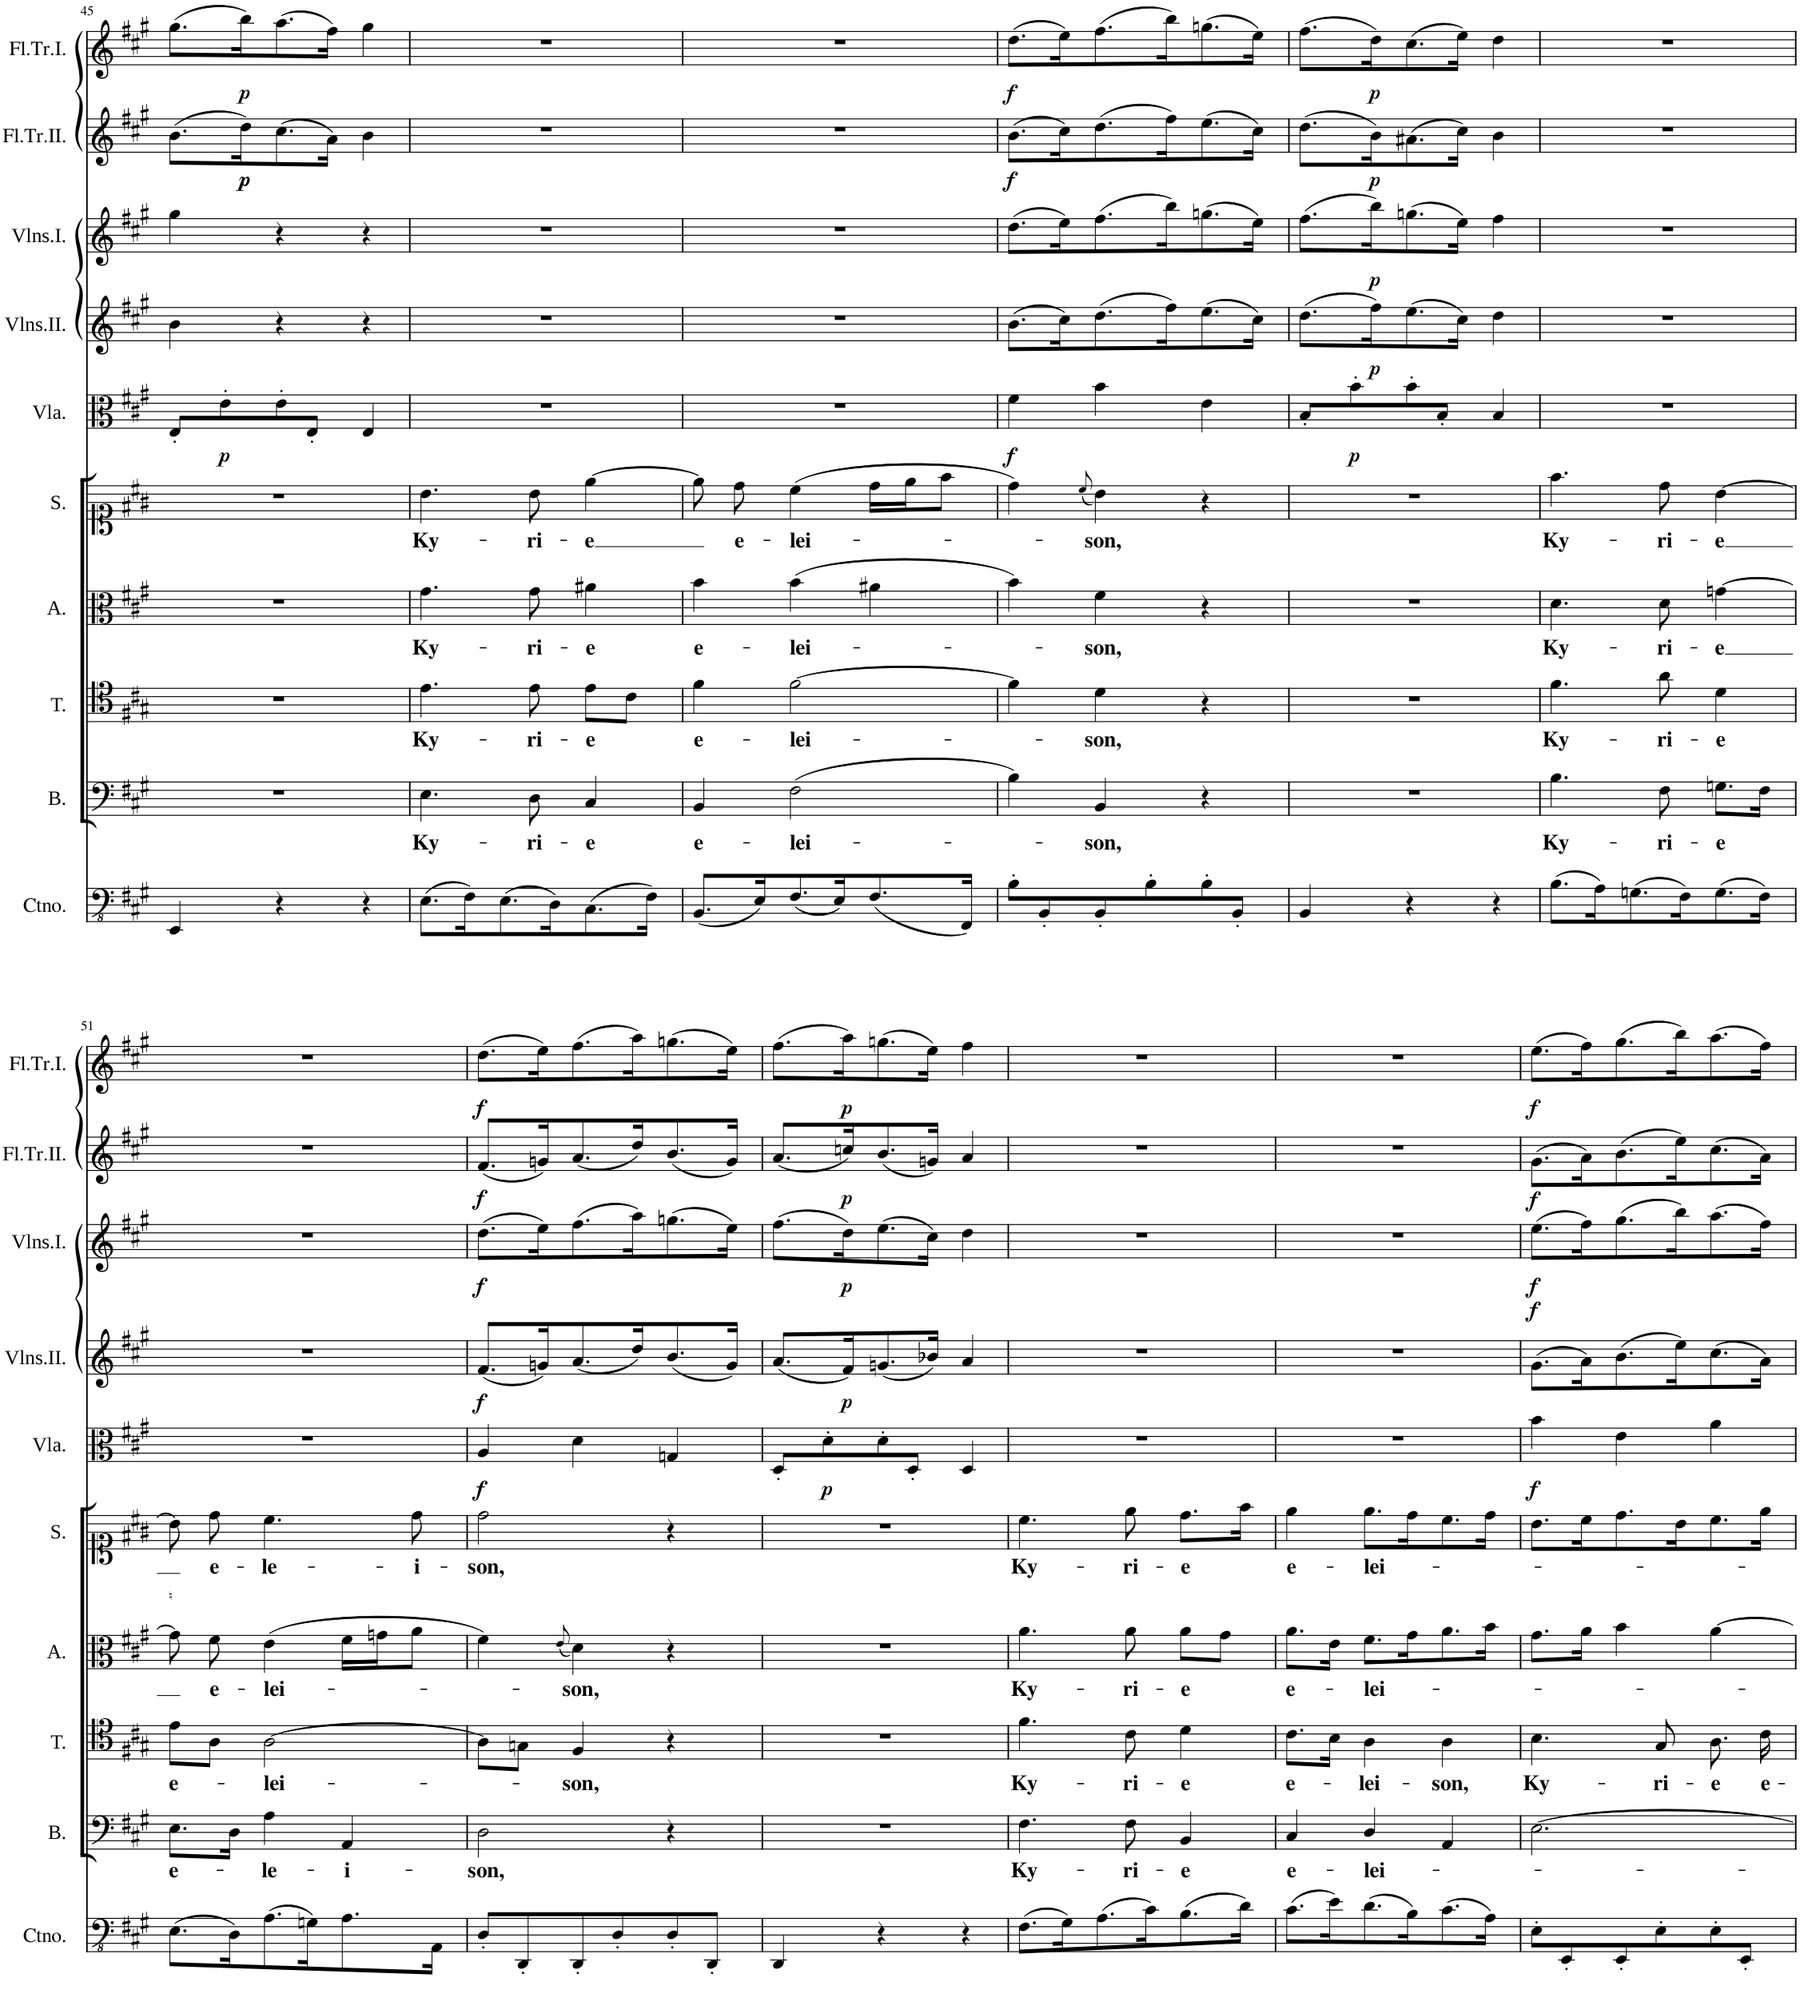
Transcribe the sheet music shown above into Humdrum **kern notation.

**kern	**kern	**text	**kern	**text	**kern	**text	**kern	**text	**kern	**dynam	**kern	**dynam	**kern	**dynam	**kern	**dynam	**kern	**dynam
*part10	*part9	*part9	*part8	*part8	*part7	*part7	*part6	*part6	*part5	*part5	*part4	*part4	*part3	*part3	*part2	*part2	*part1	*part1
*staff10	*staff9	*staff9	*staff8	*staff8	*staff7	*staff7	*staff6	*staff6	*staff5	*staff5	*staff4	*staff4	*staff3	*staff3	*staff2	*staff2	*staff1	*staff1
*I"Continuo.	*I"Basso.	*	*I"Tenore.	*	*I"Alto.	*	*I"Soprano.	*	*I"Viola	*	*I"Violino II.	*	*I"Violino I.	*	*I"Flauto Traverso II.	*	*I"Flauto Traverso I.	*
*I'Ctno.	*I'B.	*	*I'T.	*	*I'A.	*	*I'S.	*	*I'Vla.	*	*	*	*	*	*I'Fl.Tr.II.	*	*I'Fl.Tr.I.	*
!!LO:PB:g=z
*clefFv4	*clefF4	*	*clefC4	*	*clefC3	*	*clefC1	*	*clefC3	*	*clefG2	*	*clefG2	*	*clefG2	*	*clefG2	*
*k[f#c#g#]	*k[f#c#g#]	*	*k[f#c#g#]	*	*k[f#c#g#]	*	*k[f#c#g#]	*	*k[f#c#g#]	*	*k[f#c#g#]	*	*k[f#c#g#]	*	*k[f#c#g#]	*	*k[f#c#g#]	*
*M3/4	*M3/4	*	*M3/4	*	*M3/4	*	*M3/4	*	*M3/4	*	*M3/4	*	*M3/4	*	*M3/4	*	*M3/4	*
=45	=45	=45	=45	=45	=45	=45	=45	=45	=45	=45	=45	=45	=45	=45	=45	=45	=45	=45
4EEE/	2.r	.	2.r	.	2.r	.	2.r	.	8E'/L	.	4b\	.	4gg#\	.	(8.b\L	.	(8.gg#\L	.
!	!	!	!	!	!	!	!	!	!	!LO:DY:b	!	!	!	!	!	!	!	!
.	.	.	.	.	.	.	.	.	8e'\	p	.	.	.	.	.	.	.	.
!	!	!	!	!	!	!	!	!	!	!	!	!	!	!	!	!LO:DY:b	!	!
!	!	!	!	!	!	!	!	!	!	!	!	!	!	!	!	!LO:DY:n=1:b	!	!LO:DY:b
.	.	.	.	.	.	.	.	.	.	.	.	.	.	.	16dd\K)	p p	16bb\K)	p
4r	.	.	.	.	.	.	.	.	8e'\	.	4r	.	4r	.	(8.cc#\	.	(8.aa\	.
.	.	.	.	.	.	.	.	.	8E'/J	.	.	.	.	.	.	.	.	.
.	.	.	.	.	.	.	.	.	.	.	.	.	.	.	16a\Jk)	.	16ff#\Jk)	.
4r	.	.	.	.	.	.	.	.	4E/	.	4r	.	4r	.	4b\	.	4gg#\	.
=46	=46	=46	=46	=46	=46	=46	=46	=46	=46	=46	=46	=46	=46	=46	=46	=46	=46	=46
!	!	!LO:LY:b	!	!LO:LY:b	!	!LO:LY:b	!	!LO:LY:b	!	!	!	!	!	!	!	!	!	!
(8.EE\L	4.E\	Ky-	4.e\	Ky-	4.g#\	Ky-	4.b\	Ky-	2.r	.	2.r	.	2.r	.	2.r	.	2.r	.
16FF#\K)	.	.	.	.	.	.	.	.	.	.	.	.	.	.	.	.	.	.
(8.EE\	.	.	.	.	.	.	.	.	.	.	.	.	.	.	.	.	.	.
!	!	!LO:LY:b	!	!LO:LY:b	!	!LO:LY:b	!	!LO:LY:b	!	!	!	!	!	!	!	!	!	!
.	8D\	-ri-	8e\	-ri-	8g#\	-ri-	8b\	-ri-	.	.	.	.	.	.	.	.	.	.
16DD\K)	.	.	.	.	.	.	.	.	.	.	.	.	.	.	.	.	.	.
!	!	!LO:LY:b	!	!LO:LY:b	!	!LO:LY:b	!	!LO:LY:b	!	!	!	!	!	!	!	!	!	!
(8.CC#\	4C#/	-e	8e\L	-e	4a#X\	-e	[4ee\	-e	.	.	.	.	.	.	.	.	.	.
.	.	.	8c#\J	.	.	.	.	.	.	.	.	.	.	.	.	.	.	.
16FF#\Jk)	.	.	.	.	.	.	.	.	.	.	.	.	.	.	.	.	.	.
=47	=47	=47	=47	=47	=47	=47	=47	=47	=47	=47	=47	=47	=47	=47	=47	=47	=47	=47
!	!	!LO:LY:b	!	!LO:LY:b	!	!LO:LY:b	!	!	!	!	!	!	!	!	!	!	!	!
(8.BBB/L	4BB/	e-	4f#\	e-	4b\	e-	8ee\]	.	2.r	.	2.r	.	2.r	.	2.r	.	2.r	.
!	!	!	!	!	!	!	!	!LO:LY:b	!	!	!	!	!	!	!	!	!	!
.	.	.	.	.	.	.	8dd\	e-	.	.	.	.	.	.	.	.	.	.
16EE/K)	.	.	.	.	.	.	.	.	.	.	.	.	.	.	.	.	.	.
!	!	!LO:LY:b	!	!LO:LY:b	!	!LO:LY:b	!	!LO:LY:b	!	!	!	!	!	!	!	!	!	!
(8.FF#/	(2F#\	-lei-	[2f#\	-lei-	(4b\	-lei-	(4cc#\	-lei-	.	.	.	.	.	.	.	.	.	.
16EE/K)	.	.	.	.	.	.	.	.	.	.	.	.	.	.	.	.	.	.
(8.FF#/	.	.	.	.	4a#X\	.	16dd\LL	.	.	.	.	.	.	.	.	.	.	.
.	.	.	.	.	.	.	16ee\J	.	.	.	.	.	.	.	.	.	.	.
.	.	.	.	.	.	.	8ff#\J	.	.	.	.	.	.	.	.	.	.	.
16FFF#/Jk)	.	.	.	.	.	.	.	.	.	.	.	.	.	.	.	.	.	.
=48	=48	=48	=48	=48	=48	=48	=48	=48	=48	=48	=48	=48	=48	=48	=48	=48	=48	=48
!	!	!	!	!	!	!	!	!	!	!LO:DY:b	!	!	!	!	!	!LO:DY:b	!	!LO:DY:b
8BB'\L	4B\)	.	4f#\]	.	4b\)	.	4dd\)	.	4f#\	f	(8.b\L	.	(8.dd\L	.	(8.b\L	f	(8.dd\L	f
8BBB'/	.	.	.	.	.	.	.	.	.	.	.	.	.	.	.	.	.	.
.	.	.	.	.	.	.	.	.	.	.	16cc#\K)	.	16ee\K)	.	16cc#\K)	.	16ee\K)	.
.	.	.	.	.	.	.	(8qcc#/	.	.	.	.	.	.	.	.	.	.	.
!	!	!LO:LY:b	!	!LO:LY:b	!	!LO:LY:b	!	!LO:LY:b	!	!	!	!	!	!	!	!	!	!
8BBB'/	4BB/	-son,	4d\	-son,	4f#\	-son,	4b\)	-son,	4b\	.	(8.dd\	.	(8.ff#\	.	(8.dd\	.	(8.ff#\	.
8BB'\	.	.	.	.	.	.	.	.	.	.	.	.	.	.	.	.	.	.
.	.	.	.	.	.	.	.	.	.	.	16ff#\K)	.	16bb\K)	.	16ff#\K)	.	16bb\K)	.
8BB'\	4r	.	4r	.	4r	.	4r	.	4e\	.	(8.ee\	.	(8.ggn\	.	(8.ee\	.	(8.ggn\	.
8BBB'/J	.	.	.	.	.	.	.	.	.	.	.	.	.	.	.	.	.	.
.	.	.	.	.	.	.	.	.	.	.	16cc#\Jk)	.	16ee\Jk)	.	16cc#\Jk)	.	16ee\Jk)	.
=49	=49	=49	=49	=49	=49	=49	=49	=49	=49	=49	=49	=49	=49	=49	=49	=49	=49	=49
4BBB/	2.r	.	2.r	.	2.r	.	2.r	.	8B'/L	.	(8.dd\L	.	(8.ff#\L	.	(8.dd\L	.	(8.ff#\L	.
!	!	!	!	!	!	!	!	!	!	!LO:DY:b	!	!	!	!	!	!	!	!
.	.	.	.	.	.	.	.	.	8b'\	p	.	.	.	.	.	.	.	.
!	!	!	!	!	!	!	!	!	!	!	!	!LO:DY:b	!	!LO:DY:b	!	!LO:DY:b	!	!LO:DY:b
.	.	.	.	.	.	.	.	.	.	.	16ff#\K)	p	16bb\K)	p	16b\K)	p	16dd\K)	p
4r	.	.	.	.	.	.	.	.	8b'\	.	(8.ee\	.	(8.ggn\	.	(8.a#X\	.	(8.cc#\	.
.	.	.	.	.	.	.	.	.	8B'/J	.	.	.	.	.	.	.	.	.
.	.	.	.	.	.	.	.	.	.	.	16cc#\Jk)	.	16ee\Jk)	.	16cc#\Jk)	.	16ee\Jk)	.
4r	.	.	.	.	.	.	.	.	4B/	.	4dd\	.	4ff#\	.	4b\	.	4dd\	.
=50	=50	=50	=50	=50	=50	=50	=50	=50	=50	=50	=50	=50	=50	=50	=50	=50	=50	=50
!	!	!LO:LY:b	!	!LO:LY:b	!	!LO:LY:b	!	!LO:LY:b	!	!	!	!	!	!	!	!	!	!
(8.BB\L	4.B\	Ky-	4.f#\	Ky-	4.d\	Ky-	4.ff#\	Ky-	2.r	.	2.r	.	2.r	.	2.r	.	2.r	.
16AA\K)	.	.	.	.	.	.	.	.	.	.	.	.	.	.	.	.	.	.
(8.GGn\	.	.	.	.	.	.	.	.	.	.	.	.	.	.	.	.	.	.
!	!	!LO:LY:b	!	!LO:LY:b	!	!LO:LY:b	!	!LO:LY:b	!	!	!	!	!	!	!	!	!	!
.	8F#\	-ri-	8a\	-ri-	8d\	-ri-	8dd\	-ri-	.	.	.	.	.	.	.	.	.	.
16FF#\K)	.	.	.	.	.	.	.	.	.	.	.	.	.	.	.	.	.	.
!	!	!LO:LY:b	!	!LO:LY:b	!	!LO:LY:b	!	!LO:LY:b	!	!	!	!	!	!	!	!	!	!
(8.GG\	8.Gn\L	-e	4d\	-e	[4gn\	-e	[4b\	-e	.	.	.	.	.	.	.	.	.	.
16FF#\Jk)	16F#\Jk	.	.	.	.	.	.	.	.	.	.	.	.	.	.	.	.	.
!!LO:LB:g=z
=51	=51	=51	=51	=51	=51	=51	=51	=51	=51	=51	=51	=51	=51	=51	=51	=51	=51	=51
!	!	!LO:LY:b	!	!LO:LY:b	!	!	!	!	!	!	!	!	!	!	!	!	!	!
(8.EE\L	8.E\L	e-	8e\L	e-	8g\]	.	8b\]	.	2.r	.	2.r	.	2.r	.	2.r	.	2.r	.
!	!	!	!	!	!	!LO:LY:b	!	!LO:LY:b	!	!	!	!	!	!	!	!	!	!
.	.	.	8A\J	.	8f#\	e-	8dd\	e-	.	.	.	.	.	.	.	.	.	.
16DD\K)	16D\Jk	.	.	.	.	.	.	.	.	.	.	.	.	.	.	.	.	.
!	!	!LO:LY:b	!	!LO:LY:b	!	!LO:LY:b	!	!LO:LY:b	!	!	!	!	!	!	!	!	!	!
(8.AA\	4A\	-le-	[2A\	-lei-	(4e\	-lei-	4.cc#\	-le-	.	.	.	.	.	.	.	.	.	.
16GGn\K)	.	.	.	.	.	.	.	.	.	.	.	.	.	.	.	.	.	.
!	!	!LO:LY:b	!	!	!	!	!	!	!	!	!	!	!	!	!	!	!	!
8.AA\	4AA/	-i-	.	.	16f#\LL	.	.	.	.	.	.	.	.	.	.	.	.	.
.	.	.	.	.	16gn\J	.	.	.	.	.	.	.	.	.	.	.	.	.
!	!	!	!	!	!	!	!	!LO:LY:b	!	!	!	!	!	!	!	!	!	!
.	.	.	.	.	8a\J	.	8dd\	-i-	.	.	.	.	.	.	.	.	.	.
16AAA\Jk	.	.	.	.	.	.	.	.	.	.	.	.	.	.	.	.	.	.
=52	=52	=52	=52	=52	=52	=52	=52	=52	=52	=52	=52	=52	=52	=52	=52	=52	=52	=52
!	!	!LO:LY:b	!	!	!	!	!	!LO:LY:b	!	!LO:DY:b	!	!LO:DY:b	!	!LO:DY:b	!	!LO:DY:b	!	!LO:DY:b
8DD'/L	2D\	-son,	8A\L]	.	4f#\)	.	2dd\	-son,	4A/	f	(8.f#/L	f	(8.dd\L	f	(8.f#/L	f	(8.dd\L	f
8DDD'/	.	.	8Gn\J	.	.	.	.	.	.	.	.	.	.	.	.	.	.	.
.	.	.	.	.	.	.	.	.	.	.	16gn/K)	.	16ee\K)	.	16gn/K)	.	16ee\K)	.
.	.	.	.	.	(8qe/	.	.	.	.	.	.	.	.	.	.	.	.	.
!	!	!	!	!LO:LY:b	!	!LO:LY:b	!	!	!	!	!	!	!	!	!	!	!	!
8DDD'/	.	.	4F#/	-son,	4d\)	-son,	.	.	4d\	.	(8.a/	.	(8.ff#\	.	(8.a/	.	(8.ff#\	.
8DD'/	.	.	.	.	.	.	.	.	.	.	.	.	.	.	.	.	.	.
.	.	.	.	.	.	.	.	.	.	.	16dd/K)	.	16aa\K)	.	16dd/K)	.	16aa\K)	.
8DD'/	4r	.	4r	.	4r	.	4r	.	4Gn/	.	(8.b/	.	(8.ggn\	.	(8.b/	.	(8.ggn\	.
8DDD'/J	.	.	.	.	.	.	.	.	.	.	.	.	.	.	.	.	.	.
.	.	.	.	.	.	.	.	.	.	.	16g/Jk)	.	16ee\Jk)	.	16g/Jk)	.	16ee\Jk)	.
=53	=53	=53	=53	=53	=53	=53	=53	=53	=53	=53	=53	=53	=53	=53	=53	=53	=53	=53
4DDD/	2.r	.	2.r	.	2.r	.	2.r	.	8D'/L	.	(8.a/L	.	(8.ff#\L	.	(8.a/L	.	(8.ff#\L	.
!	!	!	!	!	!	!	!	!	!	!LO:DY:b	!	!	!	!	!	!	!	!
.	.	.	.	.	.	.	.	.	8d'\	p	.	.	.	.	.	.	.	.
!	!	!	!	!	!	!	!	!	!	!	!	!LO:DY:b	!	!LO:DY:b	!	!LO:DY:b	!	!LO:DY:b
.	.	.	.	.	.	.	.	.	.	.	16f#/K)	p	16dd\K)	p	16ccn/K)	p	16aa\K)	p
4r	.	.	.	.	.	.	.	.	8d'\	.	(8.gn/	.	(8.ee\	.	(8.b/	.	(8.ggn\	.
.	.	.	.	.	.	.	.	.	8D'/J	.	.	.	.	.	.	.	.	.
.	.	.	.	.	.	.	.	.	.	.	16b-X/Jk)	.	16cc#\Jk)	.	16gn/Jk)	.	16ee\Jk)	.
4r	.	.	.	.	.	.	.	.	4D/	.	4a/	.	4dd\	.	4a/	.	4ff#\	.
=54	=54	=54	=54	=54	=54	=54	=54	=54	=54	=54	=54	=54	=54	=54	=54	=54	=54	=54
!	!	!LO:LY:b	!	!LO:LY:b	!	!LO:LY:b	!	!LO:LY:b	!	!	!	!	!	!	!	!	!	!
(8.FF#\L	4.F#\	Ky-	4.f#\	Ky-	4.a\	Ky-	4.cc#\	Ky-	2.r	.	2.r	.	2.r	.	2.r	.	2.r	.
16GG#\K)	.	.	.	.	.	.	.	.	.	.	.	.	.	.	.	.	.	.
(8.AA\	.	.	.	.	.	.	.	.	.	.	.	.	.	.	.	.	.	.
!	!	!LO:LY:b	!	!LO:LY:b	!	!LO:LY:b	!	!LO:LY:b	!	!	!	!	!	!	!	!	!	!
.	8F#\	-ri-	8c#\	-ri-	8a\	-ri-	8ee\	-ri-	.	.	.	.	.	.	.	.	.	.
16C#\K)	.	.	.	.	.	.	.	.	.	.	.	.	.	.	.	.	.	.
!	!	!LO:LY:b	!	!LO:LY:b	!	!LO:LY:b	!	!LO:LY:b	!	!	!	!	!	!	!	!	!	!
(8.BB\	4BB/	-e	4d\	-e	8a\L	-e	8.dd\L	-e	.	.	.	.	.	.	.	.	.	.
.	.	.	.	.	8g#\J	.	.	.	.	.	.	.	.	.	.	.	.	.
16D\Jk)	.	.	.	.	.	.	16ff#\Jk	.	.	.	.	.	.	.	.	.	.	.
=55	=55	=55	=55	=55	=55	=55	=55	=55	=55	=55	=55	=55	=55	=55	=55	=55	=55	=55
!	!	!LO:LY:b	!	!LO:LY:b	!	!LO:LY:b	!	!LO:LY:b	!	!	!	!	!	!	!	!	!	!
(8.C#\L	4C#/	e-	8.c#\L	e-	8.a\L	e-	4ee\	e-	2.r	.	2.r	.	2.r	.	2.r	.	2.r	.
16E\K)	.	.	16B\Jk	.	16e\Jk	.	.	.	.	.	.	.	.	.	.	.	.	.
!	!	!LO:LY:b	!	!LO:LY:b	!	!LO:LY:b	!	!LO:LY:b	!	!	!	!	!	!	!	!	!	!
(8.D\	4D/	-lei-	4A\	-lei-	8.f#\L	-lei-	8.ee\L	-lei-	.	.	.	.	.	.	.	.	.	.
16BB\K)	.	.	.	.	16g#\K	.	16dd\K	.	.	.	.	.	.	.	.	.	.	.
!	!	!	!	!LO:LY:b	!	!	!	!	!	!	!	!	!	!	!	!	!	!
(8.C#\	4AA/	.	4A\	-son,	8.a\	.	8.cc#\	.	.	.	.	.	.	.	.	.	.	.
16AA\Jk)	.	.	.	.	16b\Jk	.	16dd\Jk	.	.	.	.	.	.	.	.	.	.	.
=56	=56	=56	=56	=56	=56	=56	=56	=56	=56	=56	=56	=56	=56	=56	=56	=56	=56	=56
!	!	!	!	!LO:LY:b	!	!	!	!	!	!LO:DY:b	!	!LO:DY:a	!	!LO:DY:b	!	!LO:DY:b	!	!LO:DY:b
8EE'\L	[2.E\	.	4.B\	Ky-	8.g#\L	.	8.b\L	.	4b\	f	(8.g#\L	f	(8.ee\L	f	(8.g#\L	f	(8.ee\L	f
8EEE'/	.	.	.	.	.	.	.	.	.	.	.	.	.	.	.	.	.	.
.	.	.	.	.	16a\Jk	.	16cc#\K	.	.	.	16a\K)	.	16ff#\K)	.	16a\K)	.	16ff#\K)	.
8EEE'/	.	.	.	.	4b\	.	8.dd\	.	4e\	.	(8.b\	.	(8.gg#\	.	(8.b\	.	(8.gg#\	.
!	!	!	!	!LO:LY:b	!	!	!	!	!	!	!	!	!	!	!	!	!	!
8EE'\	.	.	8G#/	-ri-	.	.	.	.	.	.	.	.	.	.	.	.	.	.
.	.	.	.	.	.	.	16b\K	.	.	.	16ee\K)	.	16bb\K)	.	16ee\K)	.	16bb\K)	.
!	!	!	!	!LO:LY:b	!	!	!	!	!	!	!	!	!	!	!	!	!	!
8EE'\	.	.	8.A\	-e	[4a\	.	8.cc#\	.	4a\	.	(8.cc#\	.	(8.aa\	.	(8.cc#\	.	(8.aa\	.
8EEE'/J	.	.	.	.	.	.	.	.	.	.	.	.	.	.	.	.	.	.
!	!	!	!	!LO:LY:b	!	!	!	!	!	!	!	!	!	!	!	!	!	!
.	.	.	16c#\	e-	.	.	16ee\Jk	.	.	.	16a\Jk)	.	16ff#\Jk)	.	16a\Jk)	.	16ff#\Jk)	.
=	=	=	=	=	=	=	=	=	=	=	=	=	=	=	=	=	=	=
*-	*-	*-	*-	*-	*-	*-	*-	*-	*-	*-	*-	*-	*-	*-	*-	*-	*-	*-
